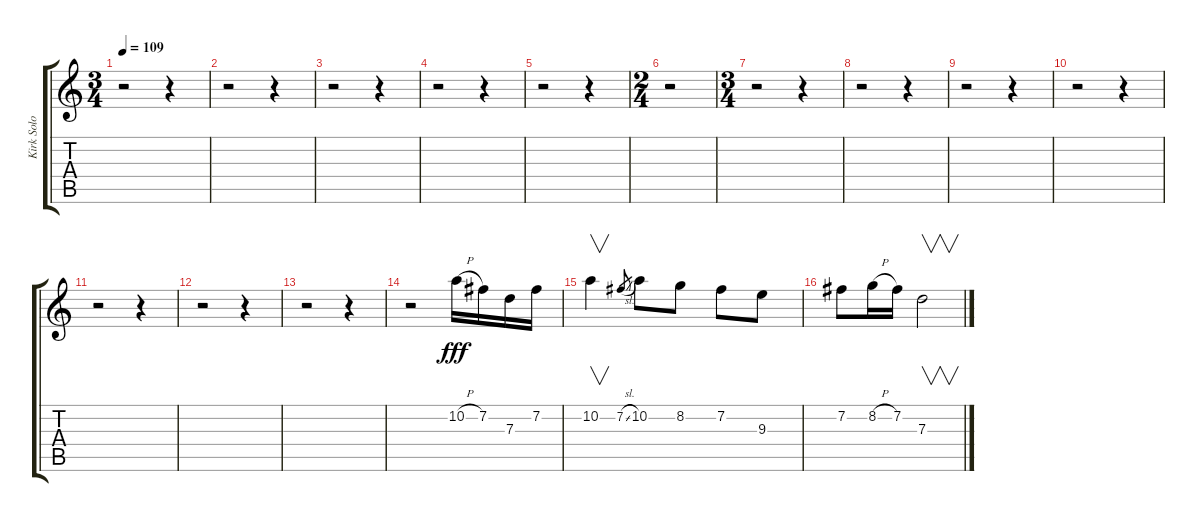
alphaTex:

\track ("Kirk Solo" "Kirk Solo") {instrument overdrivenguitar}
\staff {score tabs}
\tuning (E4 B3 G3 D3 A2 E2) {hide}
\ts (3 4)
\tempo 109
\clef g2
\ks c
r.2{dy fff} r.4 |
r.2 r.4 |
r.2 r.4 |
r.2 r.4 |
r.2 r.4 |
\ts (2 4)
r.2 |
\ts (3 4)
r.2 r.4 |
r.2 r.4 |
r.2 r.4 |
r.2 r.4 |
r.2 r.4 |
r.2 r.4 |
r.2 r.4 |
r.2{instrument electricguitarclean} 10.2{h}.16 7.2.16 7.3.16 7.2.16 |
10.2.4{v} 7.2{sl}.8{gr} 10.2.8 8.2.8 7.2.8 9.3.8 |
7.2.8 8.2{h}.16 7.2.16 7.3.2{v}
